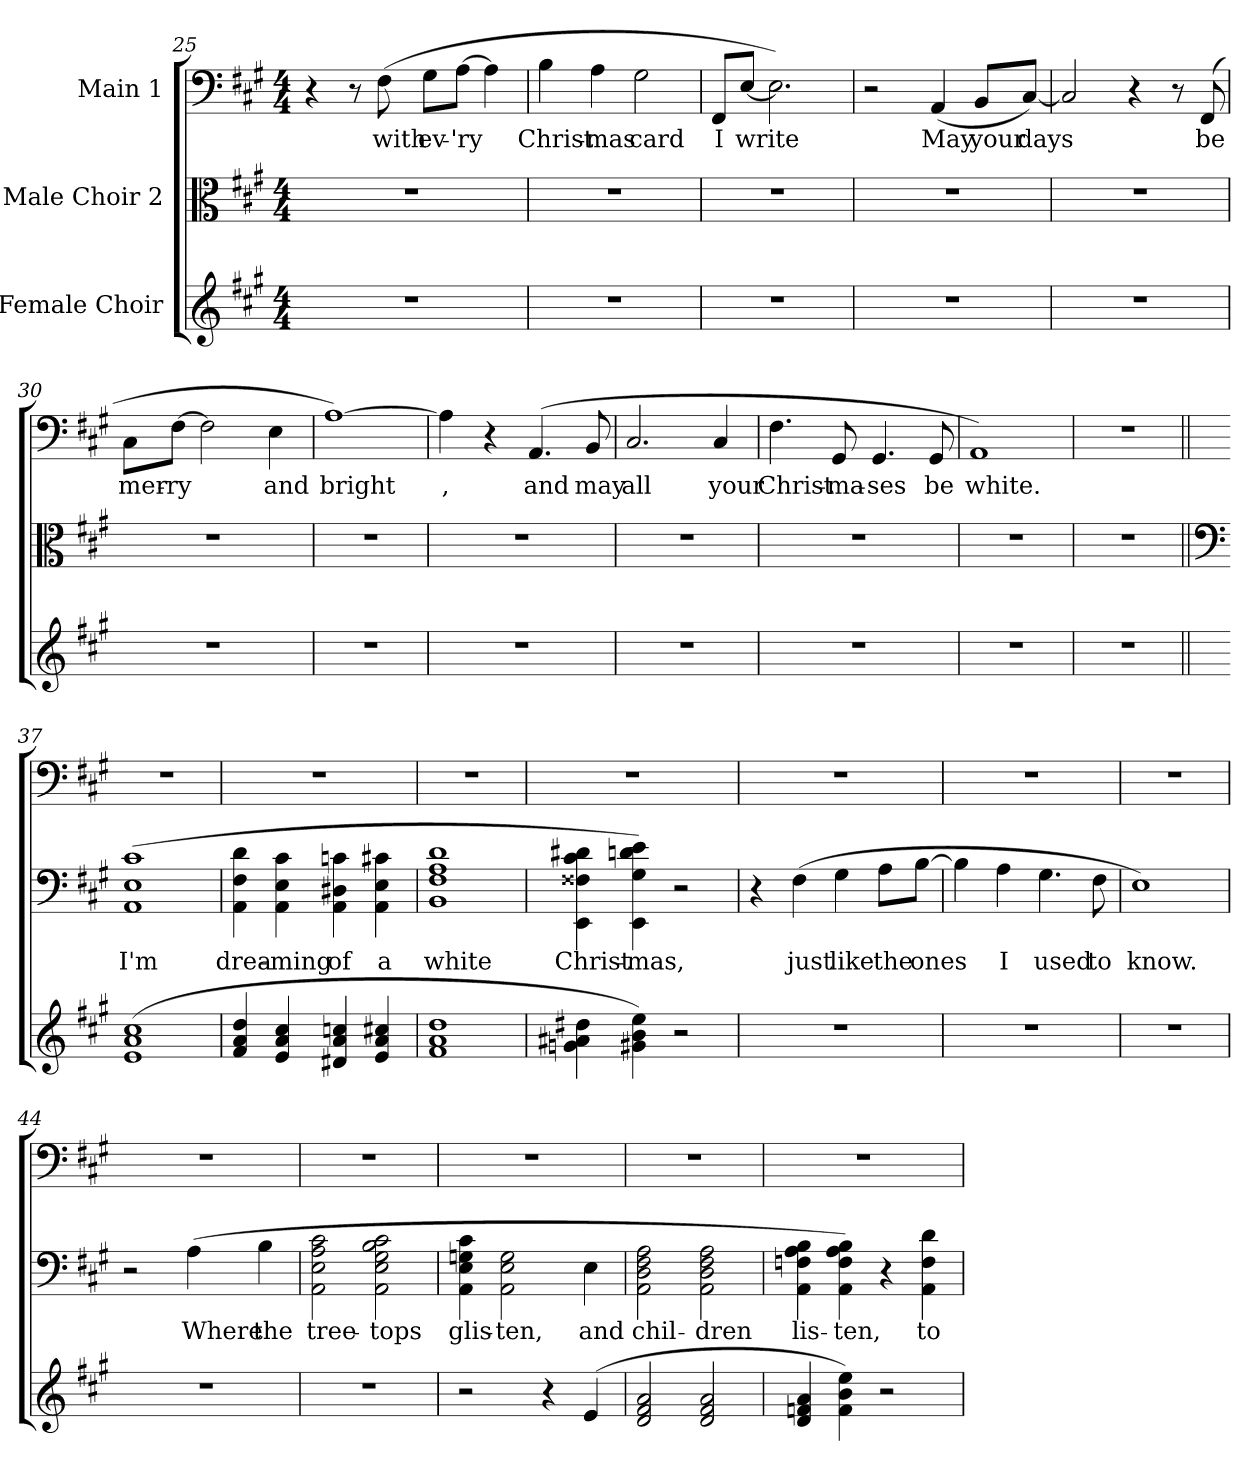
**kern	**kern	**text	**kern	**text
*part3	*part2	*part2	*part1	*part1
*staff3	*staff2	*staff2	*staff1	*staff1
*I"Female Choir	*I"Male Choir 2	*	*I"Main 1	*
!!LO:PB:g=z
*clefG2	*clefC3	*	*clefF4	*
*k[f#c#g#]	*k[f#c#g#]	*	*k[f#c#g#]	*
*A:	*A:	*	*A:	*
*M4/4	*M4/4	*	*M4/4	*
=25	=25	=25	=25	=25
1r	1r	.	4r	.
.	.	.	8r	.
!	!	!	!	!LO:LY:b
.	.	.	(>8F#\	with
!	!	!	!	!LO:LY:b
.	.	.	8G#\L	ev-
!	!	!	!	!LO:LY:b
.	.	.	[8A\J	-'ry
.	.	.	4A\]	.
=26	=26	=26	=26	=26
!	!	!	!	!LO:LY:b
1r	1r	.	4B\	Christ-
!	!	!	!	!LO:LY:b
.	.	.	4A\	-mas
!	!	!	!	!LO:LY:b
.	.	.	2G#\	card
=27	=27	=27	=27	=27
!	!	!	!	!LO:LY:b
1r	1r	.	8FF#/L	I
!	!	!	!	!LO:LY:b
.	.	.	[8E/J	write
!	!	!	!	!LO:LY:b
.	.	.	2.E\])	.
=28	=28	=28	=28	=28
1r	1r	.	2r	.
!	!	!	!	!LO:LY:b
.	.	.	(<4AA/	May
!	!	!	!	!LO:LY:b
.	.	.	8BB/L	your
!	!	!	!	!LO:LY:b
.	.	.	[8C#/J)	days
!!LO:LB:g=z
=29	=29	=29	=29	=29
1r	1r	.	2C#/]	.
.	.	.	4r	.
.	.	.	8r	.
!	!	!	!	!LO:LY:b
.	.	.	(>8FF#/	be
=30	=30	=30	=30	=30
!	!	!	!	!LO:LY:b
1r	1r	.	8C#\L	mer-
!	!	!	!	!LO:LY:b
.	.	.	[8F#\J	-ry
.	.	.	2F#\]	.
!	!	!	!	!LO:LY:b
.	.	.	4E\	and
=31	=31	=31	=31	=31
!	!	!	!	!LO:LY:b
1r	1r	.	[1A)	bright
=32	=32	=32	=32	=32
!	!	!	!	!LO:LY:b
1r	1r	.	4A\]	,
.	.	.	4r	.
!	!	!	!	!LO:LY:b
.	.	.	(>4.AA/	and
!	!	!	!	!LO:LY:b
.	.	.	8BB/	may
!!LO:LB:g=z
=33	=33	=33	=33	=33
!	!	!	!	!LO:LY:b
1r	1r	.	2.C#/	all
!	!	!	!	!LO:LY:b
.	.	.	4C#/	your
=34	=34	=34	=34	=34
!	!	!	!	!LO:LY:b
1r	1r	.	4.F#\	Christ-
!	!	!	!	!LO:LY:b
.	.	.	8GG#/	-ma-
!	!	!	!	!LO:LY:b
.	.	.	4.GG#/	-ses
!	!	!	!	!LO:LY:b
.	.	.	8GG#/	be
=35	=35	=35	=35	=35
!	!	!	!	!LO:LY:b
1r	1r	.	1AA)	white.
=36	=36	=36	=36	=36
1r	1r	.	1r	.
!!LO:PB:g=z
=37||	=37||	=37||	=37||	=37||
*	*clefF4	*	*	*
!	!	!LO:LY:b	!	!
(>1e 1a 1cc#	(>1AA 1E 1c#	I'm	1r	.
=38	=38	=38	=38	=38
!	!	!LO:LY:b	!	!
4f#/ 4a/ 4dd/	4AA\ 4F#\ 4d\	drea-	1r	.
!	!	!LO:LY:b	!	!
4e/ 4a/ 4cc#/	4AA\ 4E\ 4c#\	-ming	.	.
!	!	!LO:LY:b	!	!
4d#X/ 4a/ 4ccn/	4AA\ 4D#X\ 4cn\	of	.	.
!	!	!LO:LY:b	!	!
4e/ 4a/ 4cc#X/	4AA\ 4E\ 4c#X\	a	.	.
=39	=39	=39	=39	=39
!	!	!LO:LY:b	!	!
1f# 1a 1dd	1BB 1F# 1A 1d	white	1r	.
=40	=40	=40	=40	=40
!	!	!LO:LY:b	!	!
4gn\ 4a#X\ 4dd#X\	4EE\ 4F##X\ 4c#\ 4d#X\	Christ-	1r	.
!	!	!LO:LY:b	!	!
4g#X\ 4b\ 4ee\)	4EE\ 4G#\ 4dn\ 4e\)	-mas,	.	.
2r	2r	.	.	.
!!LO:LB:g=z
=41	=41	=41	=41	=41
1r	4r	.	1r	.
!	!	!LO:LY:b	!	!
.	(>4F#\	just	.	.
!	!	!LO:LY:b	!	!
.	4G#\	like	.	.
!	!	!LO:LY:b	!	!
.	8A\L	the	.	.
!	!	!LO:LY:b	!	!
.	[8B\J	ones	.	.
=42	=42	=42	=42	=42
1r	4B\]	.	1r	.
!	!	!LO:LY:b	!	!
.	4A\	I	.	.
!	!	!LO:LY:b	!	!
.	4.G#\	used	.	.
!	!	!LO:LY:b	!	!
.	8F#\	to	.	.
=43	=43	=43	=43	=43
!	!	!LO:LY:b	!	!
1r	1E)	know.	1r	.
=44	=44	=44	=44	=44
1r	2r	.	1r	.
!	!	!LO:LY:b	!	!
.	(>4A\	Where	.	.
!	!	!LO:LY:b	!	!
.	4B\	the	.	.
!!LO:LB:g=z
=45	=45	=45	=45	=45
!	!	!LO:LY:b	!	!
1r	2AA\ 2E\ 2A\ 2c#\	tree-	1r	.
!	!	!LO:LY:b	!	!
.	2AA\ 2E\ 2G#\ 2B\ 2c#\	-tops	.	.
=46	=46	=46	=46	=46
!	!	!LO:LY:b	!	!
2r	4AA\ 4E\ 4Gn\ 4c#\	glis-	1r	.
!	!	!LO:LY:b	!	!
.	2AA\ 2E\ 2G\	-ten,	.	.
4r	.	.	.	.
!	!	!LO:LY:b	!	!
(>4e/	4E\	and	.	.
=47	=47	=47	=47	=47
!	!	!LO:LY:b	!	!
2d/ 2f#/ 2a/	2AA\ 2D\ 2F#\ 2A\	chil-	1r	.
!	!	!LO:LY:b	!	!
2d/ 2f#/ 2a/	2AA\ 2D\ 2F#\ 2A\	-dren	.	.
=48	=48	=48	=48	=48
!	!	!LO:LY:b	!	!
4d/ 4fn/ 4a/	4AA\ 4Fn\ 4A\ 4B\	lis-	1r	.
!	!	!LO:LY:b	!	!
4f\ 4b\ 4ee\)	4AA\ 4F\ 4A\ 4B\)	-ten,	.	.
2r	4r	.	.	.
!	!	!LO:LY:b	!	!
.	4AA\ 4F\ 4d\	to	.	.
=	=	=	=	=
*-	*-	*-	*-	*-
